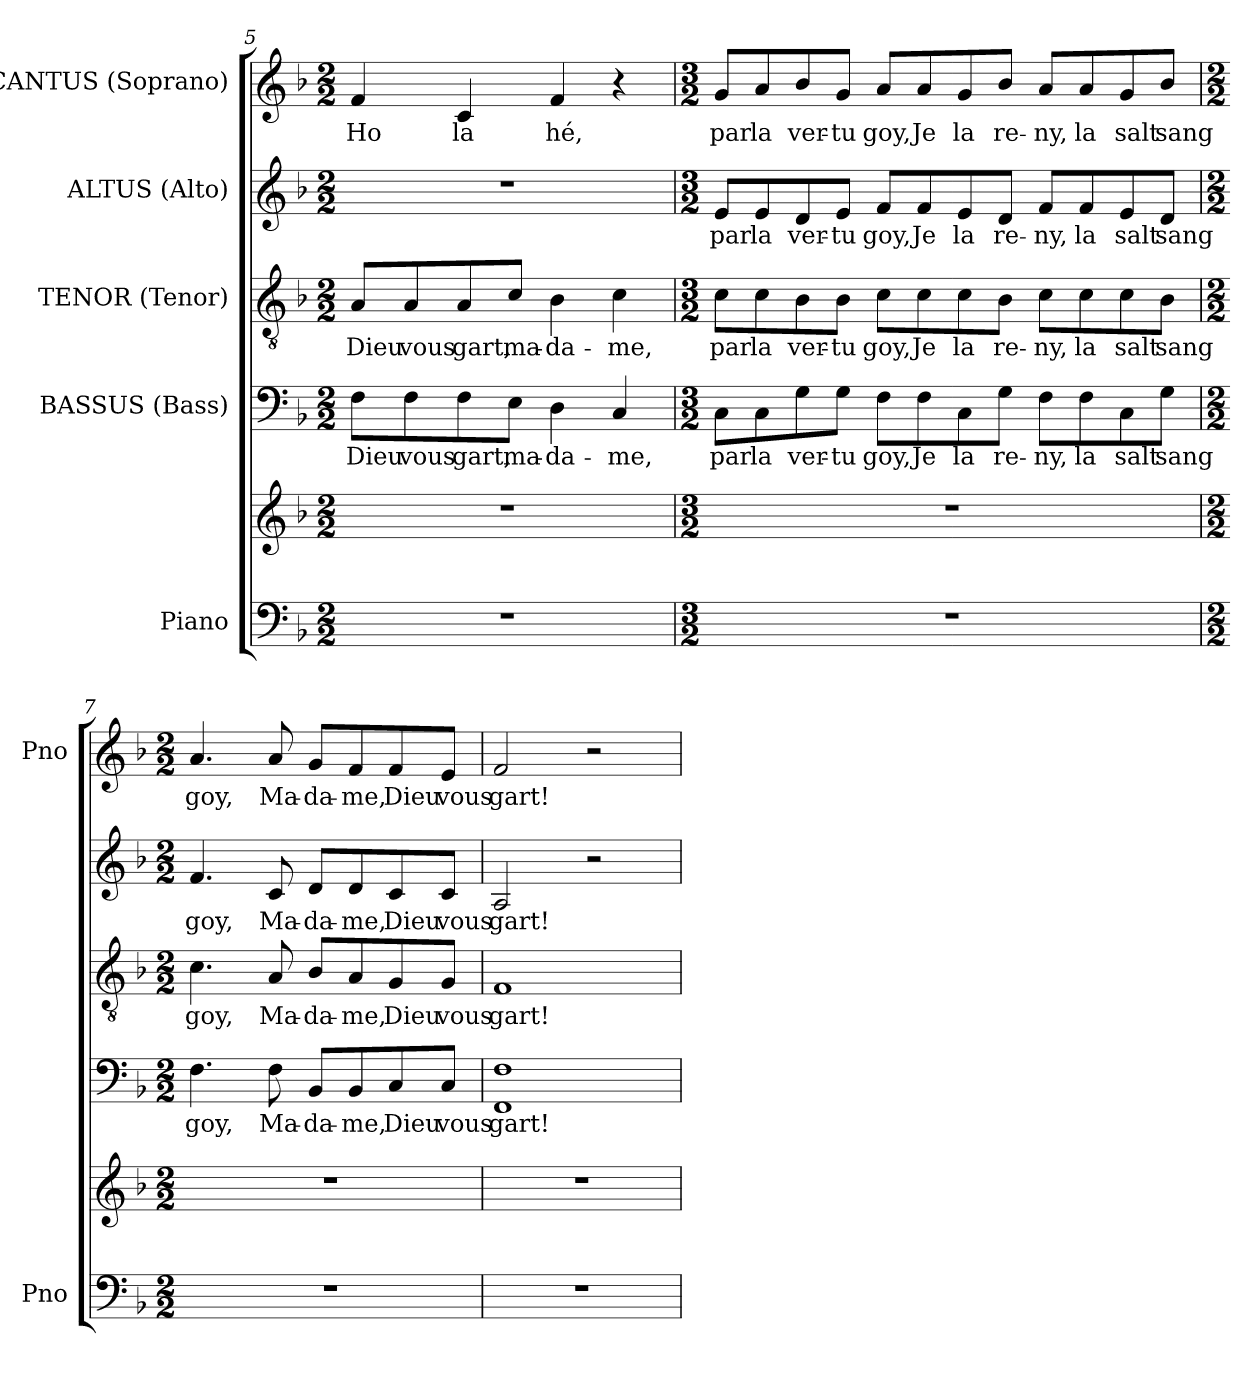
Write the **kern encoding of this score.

**kern	**kern	**kern	**text	**kern	**text	**kern	**text	**kern	**text
*part5	*part5	*part4	*part4	*part3	*part3	*part2	*part2	*part1	*part1
*staff6	*staff5	*staff4	*staff4	*staff3	*staff3	*staff2	*staff2	*staff1	*staff1
*I"Piano	*	*I"BASSUS (Bass)	*	*I"TENOR (Tenor)	*	*I"ALTUS (Alto)	*	*I"CANTUS (Soprano)	*
*I'Pno	*	*	*	*	*	*	*	*I'Pno	*
!!LO:LB:g=z
*clefF4	*clefG2	*clefF4	*	*clefGv2	*	*clefG2	*	*clefG2	*
*k[b-]	*k[b-]	*k[b-]	*	*k[b-]	*	*k[b-]	*	*k[b-]	*
*F:	*F:	*F:	*	*F:	*	*F:	*	*F:	*
*M2/2	*M2/2	*M2/2	*	*M2/2	*	*M2/2	*	*M2/2	*
=5	=5	=5	=5	=5	=5	=5	=5	=5	=5
1r	1r	8F\L	Dieu	8A/L	Dieu	1r	.	4f/	Ho
.	.	8F\	vous	8A/	vous	.	.	.	.
.	.	8F\	gart,	8A/	gart,	.	.	4c/	la
.	.	8E\J	ma-	8c/J	ma-	.	.	.	.
.	.	4D\	-da-	4B-\	-da-	.	.	4f/	hé,
.	.	4C/	-me,	4c\	-me,	.	.	4r	.
=6	=6	=6	=6	=6	=6	=6	=6	=6	=6
*M3/2	*M3/2	*M3/2	*	*M3/2	*	*M3/2	*	*M3/2	*
1.r	1.r	8C\L	par	8c\L	par	8e/L	par	8g/L	par
.	.	8C\	la	8c\	la	8e/	la	8a/	la
.	.	8G\	ver-	8B-\	ver-	8d/	ver-	8b-/	ver-
.	.	8G\J	-tu	8B-\J	-tu	8e/J	-tu	8g/J	-tu
.	.	8F\L	goy,	8c\L	goy,	8f/L	goy,	8a/L	goy,
.	.	8F\	Je	8c\	Je	8f/	Je	8a/	Je
.	.	8C\	la	8c\	la	8e/	la	8g/	la
.	.	8G\J	re-	8B-\J	re-	8d/J	re-	8b-/J	re-
.	.	8F\L	-ny,	8c\L	-ny,	8f/L	-ny,	8a/L	-ny,
.	.	8F\	la	8c\	la	8f/	la	8a/	la
.	.	8C\	salt	8c\	salt	8e/	salt	8g/	salt
.	.	8G\J	sang	8B-\J	sang	8d/J	sang	8b-/J	sang
=7	=7	=7	=7	=7	=7	=7	=7	=7	=7
*M2/2	*M2/2	*M2/2	*	*M2/2	*	*M2/2	*	*M2/2	*
1r	1r	4.F\	goy,	4.c\	goy,	4.f/	goy,	4.a/	goy,
.	.	8F\	Ma-	8A/	Ma-	8c/	Ma-	8a/	Ma-
.	.	8BB-/L	-da-	8B-/L	-da-	8d/L	-da-	8g/L	-da-
.	.	8BB-/	-me,	8A/	-me,	8d/	-me,	8f/	-me,
.	.	8C/	Dieu	8G/	Dieu	8c/	Dieu	8f/	Dieu
.	.	8C/J	vous	8G/J	vous	8c/J	vous	8e/J	vous
!!LO:LB:g=z
=8	=8	=8	=8	=8	=8	=8	=8	=8	=8
1r	1r	1FF 1F	gart!	1F	gart!	2A/	gart!	2f/	gart!
.	.	.	.	.	.	2r	.	2r	.
=	=	=	=	=	=	=	=	=	=
*-	*-	*-	*-	*-	*-	*-	*-	*-	*-
